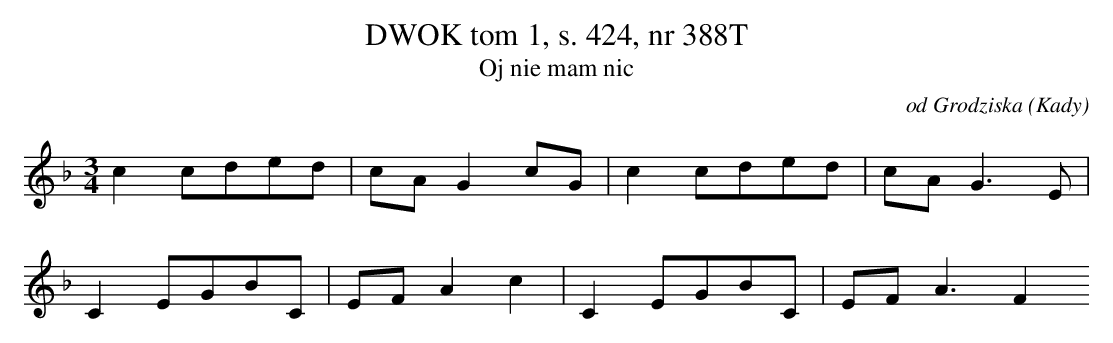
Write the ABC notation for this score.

X:1
T: DWOK tom 1, s. 424, nr 388T
T: Oj nie mam nic
O: od Grodziska (Kady)
M: 3/4
L: 1/8
K: F
c2cded | cAG2cG | c2cded | cAG3E |
C2EGBC | EFA2c2 | C2EGBC | EFA3F2
